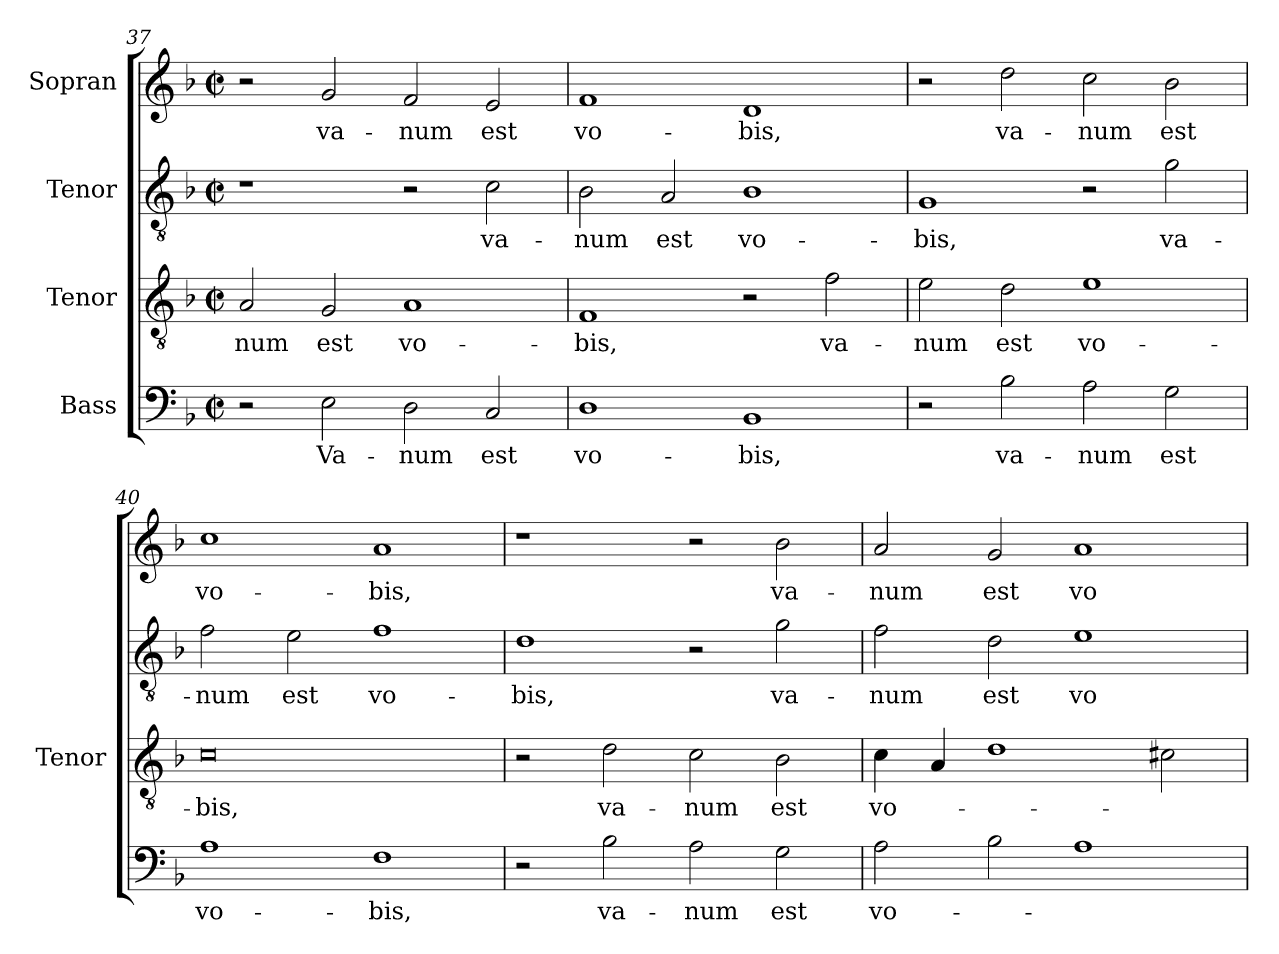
**kern	**text	**kern	**text	**kern	**text	**kern	**text
*part4	*part4	*part3	*part3	*part2	*part2	*part1	*part1
*staff4	*staff4	*staff3	*staff3	*staff2	*staff2	*staff1	*staff1
*I"Bass	*	*I"Tenor	*	*I"Tenor	*	*I"Sopran	*
*	*	*I'Tenor	*	*	*	*	*
*clefF4	*	*clefGv2	*	*clefGv2	*	*clefG2	*
*	*	*ITrd7c12	*	*ITrd7c12	*	*	*
*k[b-]	*	*k[b-]	*	*k[b-]	*	*k[b-]	*
*F:	*	*F:	*	*F:	*	*F:	*
*M2/2	*	*M2/2	*	*M2/2	*	*M2/2	*
*met(c|)	*	*met(c|)	*	*met(c|)	*	*met(c|)	*
=37	=37	=37	=37	=37	=37	=37	=37
!	!	!	!LO:LY:b:color=#000000	!	!	!	!
2r	.	2AAi/	-num	1r	.	2r	.
!	!LO:LY:b:color=#000000	!	!	!	!	!	!
!	!	!	!LO:LY:b:color=#000000	!	!	!	!
!	!	!	!	!	!	!	!LO:LY:b:color=#000000
2Ei\	Va-	2GGi/	est	.	.	2gi/	va-
!	!LO:LY:b:color=#000000	!	!	!	!	!	!
!	!	!	!LO:LY:b:color=#000000	!	!	!	!
!	!	!	!	!	!	!	!LO:LY:b:color=#000000
2Di\	-num	1AAi	vo-	2r	.	2fi/	-num
!	!LO:LY:b:color=#000000	!	!	!	!	!	!
!	!	!	!	!	!LO:LY:b:color=#000000	!	!
!	!	!	!	!	!	!	!LO:LY:b:color=#000000
2Ci/	est	.	.	2Ci\	va-	2ei/	est
!!LO:LB:g=z
=38	=38	=38	=38	=38	=38	=38	=38
!	!LO:LY:b:color=#000000	!	!	!	!	!	!
!	!	!	!LO:LY:b:color=#000000	!	!	!	!
!	!	!	!	!	!LO:LY:b:color=#000000	!	!
!	!	!	!	!	!	!	!LO:LY:b:color=#000000
1Di	vo-	1FFi	-bis,	2BB-i\	-num	1fi	vo-
!	!	!	!	!	!LO:LY:b:color=#000000	!	!
.	.	.	.	2AAi/	est	.	.
!	!LO:LY:b:color=#000000	!	!	!	!	!	!
!	!	!	!	!	!LO:LY:b:color=#000000	!	!
!	!	!	!	!	!	!	!LO:LY:b:color=#000000
1BB-i	-bis,	2r	.	1BB-i	vo-	1di	-bis,
!	!	!	!LO:LY:b:color=#000000	!	!	!	!
.	.	2Fi\	va-	.	.	.	.
=39	=39	=39	=39	=39	=39	=39	=39
!	!	!	!LO:LY:b:color=#000000	!	!	!	!
!	!	!	!	!	!LO:LY:b:color=#000000	!	!
2r	.	2Ei\	-num	1GGi	-bis,	2r	.
!	!LO:LY:b:color=#000000	!	!	!	!	!	!
!	!	!	!LO:LY:b:color=#000000	!	!	!	!
!	!	!	!	!	!	!	!LO:LY:b:color=#000000
2B-i\	va-	2Di\	est	.	.	2ddi\	va-
!	!LO:LY:b:color=#000000	!	!	!	!	!	!
!	!	!	!LO:LY:b:color=#000000	!	!	!	!
!	!	!	!	!	!	!	!LO:LY:b:color=#000000
2Ai\	-num	1Ei	vo-	2r	.	2cci\	-num
!	!LO:LY:b:color=#000000	!	!	!	!	!	!
!	!	!	!	!	!LO:LY:b:color=#000000	!	!
!	!	!	!	!	!	!	!LO:LY:b:color=#000000
2Gi\	est	.	.	2Gi\	va-	2b-i\	est
=40	=40	=40	=40	=40	=40	=40	=40
!	!LO:LY:b:color=#000000	!	!	!	!	!	!
!	!	!	!LO:LY:b:color=#000000	!	!	!	!
!	!	!	!	!	!LO:LY:b:color=#000000	!	!
!	!	!	!	!	!	!	!LO:LY:b:color=#000000
1Ai	vo-	0Ci	-bis,	2Fi\	-num	1cci	vo-
!	!	!	!	!	!LO:LY:b:color=#000000	!	!
.	.	.	.	2Ei\	est	.	.
!	!LO:LY:b:color=#000000	!	!	!	!	!	!
!	!	!	!	!	!LO:LY:b:color=#000000	!	!
!	!	!	!	!	!	!	!LO:LY:b:color=#000000
1Fi	-bis,	.	.	1Fi	vo-	1ai	-bis,
=41	=41	=41	=41	=41	=41	=41	=41
!	!	!	!	!	!LO:LY:b:color=#000000	!	!
2r	.	2r	.	1Di	-bis,	1r	.
!	!LO:LY:b:color=#000000	!	!	!	!	!	!
!	!	!	!LO:LY:b:color=#000000	!	!	!	!
2B-i\	va-	2Di\	va-	.	.	.	.
!	!LO:LY:b:color=#000000	!	!	!	!	!	!
!	!	!	!LO:LY:b:color=#000000	!	!	!	!
2Ai\	-num	2Ci\	-num	2r	.	2r	.
!	!LO:LY:b:color=#000000	!	!	!	!	!	!
!	!	!	!LO:LY:b:color=#000000	!	!	!	!
!	!	!	!	!	!LO:LY:b:color=#000000	!	!
!	!	!	!	!	!	!	!LO:LY:b:color=#000000
2Gi\	est	2BB-i\	est	2Gi\	va-	2b-i\	va-
=42	=42	=42	=42	=42	=42	=42	=42
!	!LO:LY:b:color=#000000	!	!	!	!	!	!
!	!	!	!LO:LY:b:color=#000000	!	!	!	!
!	!	!	!	!	!LO:LY:b:color=#000000	!	!
!	!	!	!	!	!	!	!LO:LY:b:color=#000000
2Ai\	vo-	4Ci\	vo-	2Fi\	-num	2ai/	-num
.	.	4AAi/	.	.	.	.	.
!	!	!	!	!	!LO:LY:b:color=#000000	!	!
!	!	!	!	!	!	!	!LO:LY:b:color=#000000
2B-i\	.	1Di	.	2Di\	est	2gi/	est
!	!	!	!	!	!LO:LY:b:color=#000000	!	!
!	!	!	!	!	!	!	!LO:LY:b:color=#000000
1Ai	.	.	.	1Ei	vo-	1ai	vo-
.	.	2C#Xi\	.	.	.	.	.
=	=	=	=	=	=	=	=
*-	*-	*-	*-	*-	*-	*-	*-
